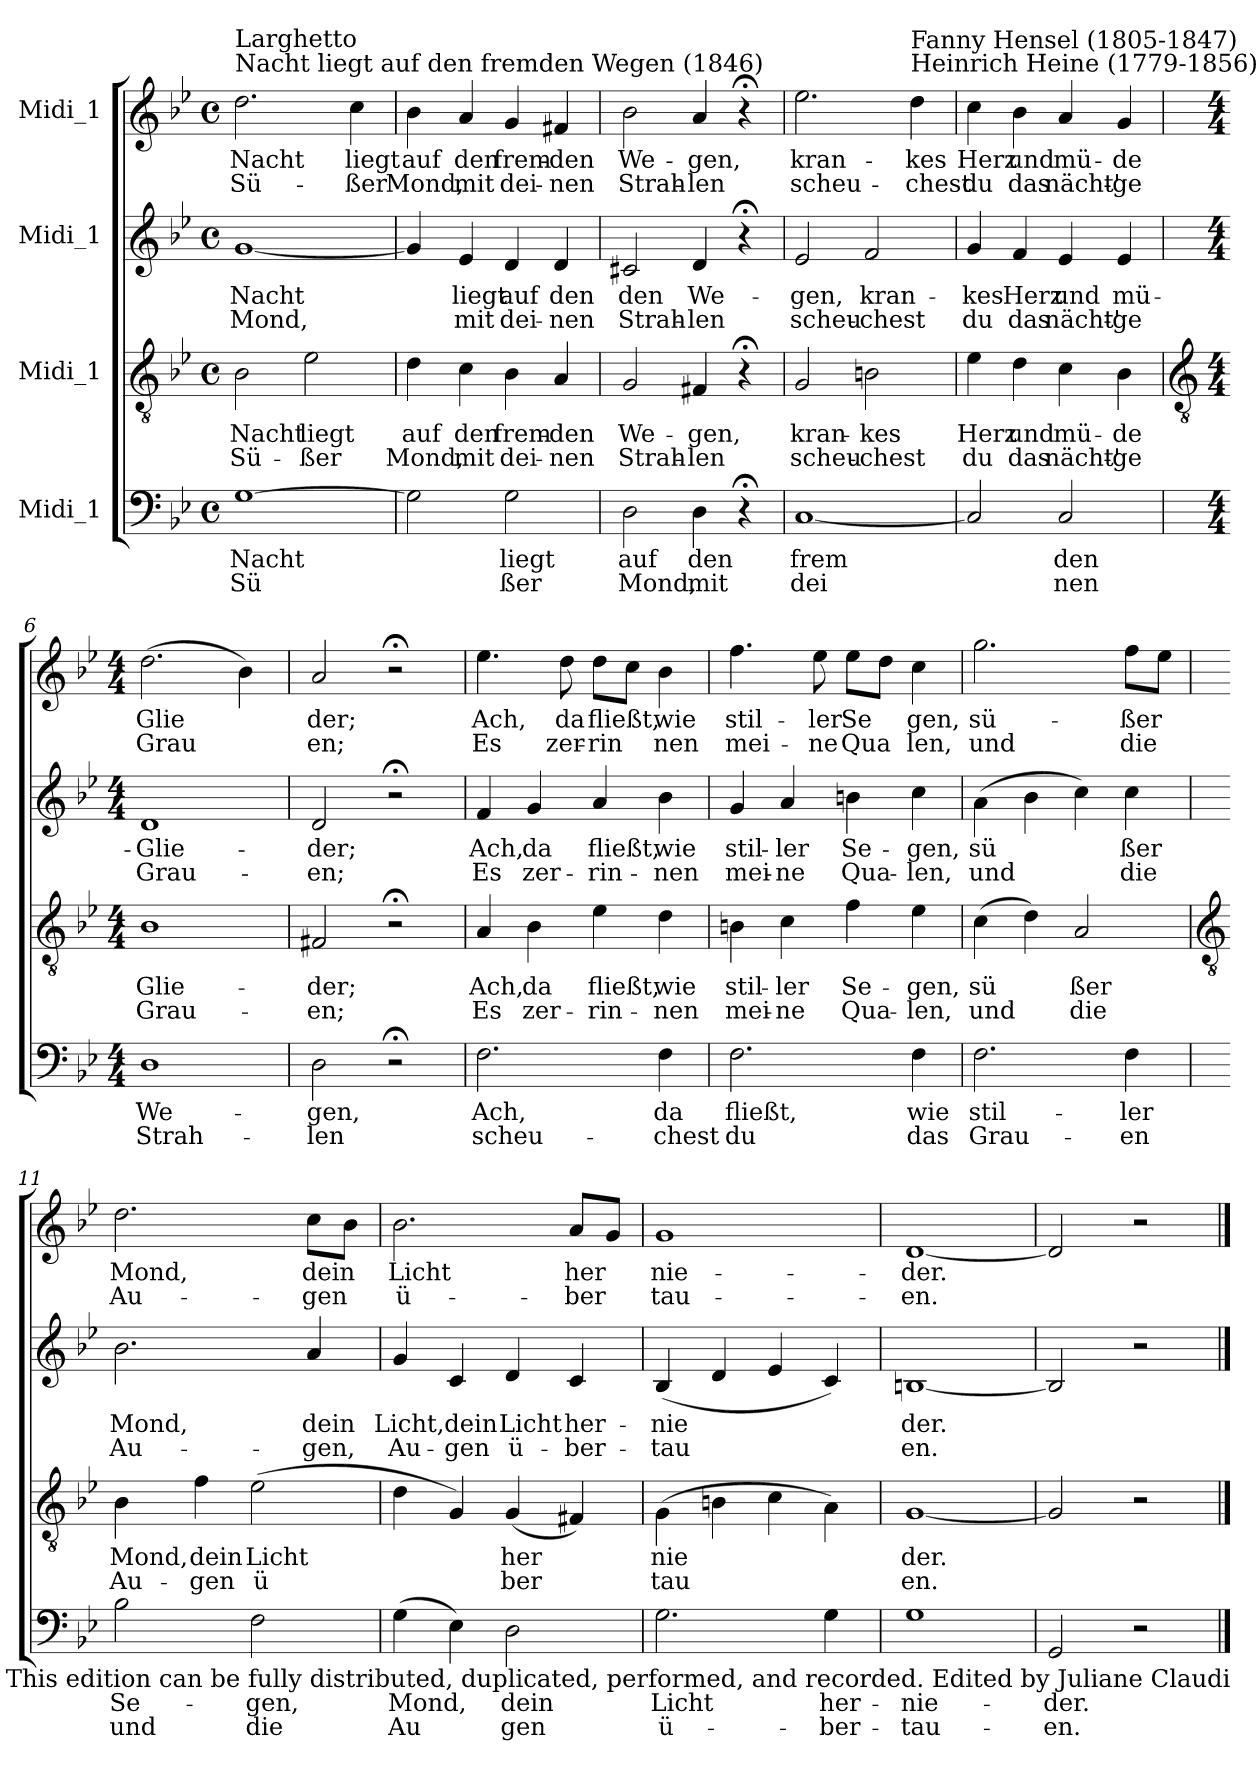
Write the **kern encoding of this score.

**kern	**text	**text	**kern	**text	**text	**kern	**text	**text	**kern	**text	**text
*part4	*part4	*part4	*part3	*part3	*part3	*part2	*part2	*part2	*part1	*part1	*part1
*staff4	*staff4	*staff4	*staff3	*staff3	*staff3	*staff2	*staff2	*staff2	*staff1	*staff1	*staff1
*I"Midi_1	*	*	*I"Midi_1	*	*	*I"Midi_1	*	*	*I"Midi_1	*	*
*clefF4	*	*	*clefGv2	*	*	*clefG2	*	*	*clefG2	*	*
*k[b-e-]	*	*	*k[b-e-]	*	*	*k[b-e-]	*	*	*k[b-e-]	*	*
*B-:	*	*	*B-:	*	*	*B-:	*	*	*B-:	*	*
*M4/4	*	*	*M4/4	*	*	*M4/4	*	*	*M4/4	*	*
*met(c)	*	*	*met(c)	*	*	*met(c)	*	*	*met(c)	*	*
=1	=1	=1	=1	=1	=1	=1	=1	=1	=1	=1	=1
!	!	!	!	!	!	!	!	!	!LO:TX:a:t=Nacht liegt auf den fremden Wegen (1846)	!	!
!	!	!	!	!	!	!	!	!	!LO:TX:a:t=Larghetto	!	!
!	!LO:LY:b	!LO:LY:b	!	!LO:LY:b	!LO:LY:b	!	!LO:LY:b	!LO:LY:b	!	!LO:LY:b	!LO:LY:b
[1G	Nacht	Sü	2B-	Nacht	Sü-	[1g	Nacht	Mond,	2.dd	Nacht	Sü-
!	!	!	!	!LO:LY:b	!LO:LY:b	!	!	!	!	!	!
.	.	.	2e-	-liegt	ßer	.	.	.	.	.	.
!	!	!	!	!	!	!	!	!	!	!LO:LY:b	!LO:LY:b
.	.	.	.	.	.	.	.	.	4cc	-liegt	ßer
=2	=2	=2	=2	=2	=2	=2	=2	=2	=2	=2	=2
!	!	!	!	!LO:LY:b	!LO:LY:b	!	!	!	!	!LO:LY:b	!LO:LY:b
2G]	.	.	4d	auf	Mond,	4g]	.	.	4b-	auf	Mond,
!	!	!	!	!LO:LY:b	!LO:LY:b	!	!LO:LY:b	!LO:LY:b	!	!LO:LY:b	!LO:LY:b
.	.	.	4c	den	mit	4e-	liegt	mit	4a	den	mit
!	!LO:LY:b	!LO:LY:b	!	!LO:LY:b	!LO:LY:b	!	!LO:LY:b	!LO:LY:b	!	!LO:LY:b	!LO:LY:b
2G	liegt	ßer	4B-	frem-	-dei-	4d	auf	dei-	4g	frem-	-dei-
!	!	!	!	!LO:LY:b	!LO:LY:b	!	!LO:LY:b	!LO:LY:b	!	!LO:LY:b	!LO:LY:b
.	.	.	4A	-den	nen	4d	-den	nen	4f#X	-den	nen
=3	=3	=3	=3	=3	=3	=3	=3	=3	=3	=3	=3
!	!LO:LY:b	!LO:LY:b	!	!LO:LY:b	!LO:LY:b	!	!LO:LY:b	!LO:LY:b	!	!LO:LY:b	!LO:LY:b
2D	auf	Mond,	2G	We-	-Strah-	2c#X	den	Strah-	2b-	We-	-Strah-
!	!LO:LY:b	!LO:LY:b	!	!LO:LY:b	!LO:LY:b	!	!LO:LY:b	!LO:LY:b	!	!LO:LY:b	!LO:LY:b
4D	den	mit	4F#X	-gen,	len	4d	-We-	-len	4a	-gen,	len
4r;<	.	.	4r;<	.	.	4r;<	.	.	4r;<	.	.
=4	=4	=4	=4	=4	=4	=4	=4	=4	=4	=4	=4
!	!LO:LY:b	!LO:LY:b	!	!LO:LY:b	!LO:LY:b	!	!LO:LY:b	!LO:LY:b	!	!LO:LY:b	!LO:LY:b
[1C	frem	dei	2G	kran-	-scheu-	2e-	gen,	scheu-	2.ee-	kran-	-scheu-
!	!	!	!	!LO:LY:b	!LO:LY:b	!	!LO:LY:b	!LO:LY:b	!	!	!
.	.	.	2Bn	-kes	chest	2f	-kran-	-chest	.	.	.
!	!	!	!	!	!	!	!	!	!LO:TX:a:t=Fanny Hensel (1805-1847)\nHeinrich Heine (1779-1856)	!	!
!	!	!	!	!	!	!	!	!	!	!LO:LY:b	!LO:LY:b
.	.	.	.	.	.	.	.	.	4dd	-kes	chest
=5	=5	=5	=5	=5	=5	=5	=5	=5	=5	=5	=5
!	!	!	!	!LO:LY:b	!LO:LY:b	!	!LO:LY:b	!LO:LY:b	!	!LO:LY:b	!LO:LY:b
2C]	.	.	4e-	Herz	du	4g	kes	du	4cc	Herz	du
!	!	!	!	!LO:LY:b	!LO:LY:b	!	!LO:LY:b	!LO:LY:b	!	!LO:LY:b	!LO:LY:b
.	.	.	4d	und	das	4f	Herz	das	4b-	und	das
!	!LO:LY:b	!LO:LY:b	!	!LO:LY:b	!LO:LY:b	!	!LO:LY:b	!LO:LY:b	!	!LO:LY:b	!LO:LY:b
2C	den	nen	4c	mü-	-nächt'-	4e-	und	nächt'-	4a	mü-	-nächt'-
!	!	!	!	!LO:LY:b	!LO:LY:b	!	!LO:LY:b	!LO:LY:b	!	!LO:LY:b	!LO:LY:b
.	.	.	4B-	-de	ge	4e-	-mü-	-ge	4g	-de	ge
!!LO:LB:g=z
=6	=6	=6	=6	=6	=6	=6	=6	=6	=6	=6	=6
*	*	*	*clefGv2	*	*	*	*	*	*	*	*
*M4/4	*	*	*M4/4	*	*	*M4/4	*	*	*M4/4	*	*
!	!LO:LY:b	!LO:LY:b	!	!LO:LY:b	!LO:LY:b	!	!LO:LY:b	!LO:LY:b	!	!LO:LY:b	!LO:LY:b
1D	We-	-Strah-	1B-	Glie-	-Grau-	1d	Glie-	-Grau-	(>2.dd	Glie	Grau
.	.	.	.	.	.	.	.	.	4b-)	.	.
=7	=7	=7	=7	=7	=7	=7	=7	=7	=7	=7	=7
!	!LO:LY:b	!LO:LY:b	!	!LO:LY:b	!LO:LY:b	!	!LO:LY:b	!LO:LY:b	!	!LO:LY:b	!LO:LY:b
2D	-gen,	len	2F#X	-der;	en;	2d	-der;	en;	2a	der;	en;
2r;<	.	.	2r;<	.	.	2r;<	.	.	2r;<	.	.
=8	=8	=8	=8	=8	=8	=8	=8	=8	=8	=8	=8
!	!LO:LY:b	!LO:LY:b	!	!LO:LY:b	!LO:LY:b	!	!LO:LY:b	!LO:LY:b	!	!LO:LY:b	!LO:LY:b
2.F	Ach,	scheu-	4A	Ach,	Es	4f	Ach,	Es	4.ee-	Ach,	Es
!	!	!	!	!LO:LY:b	!LO:LY:b	!	!LO:LY:b	!LO:LY:b	!	!	!
.	.	.	4B-	da	zer-	4g	da	zer-	.	.	.
!	!	!	!	!	!	!	!	!	!	!LO:LY:b	!LO:LY:b
.	.	.	.	.	.	.	.	.	8dd	da	zer-
!	!	!	!	!LO:LY:b	!LO:LY:b	!	!LO:LY:b	!LO:LY:b	!	!LO:LY:b	!LO:LY:b
.	.	.	4e-	-fließt,	rin-	4a	-fließt,	rin-	8ddL	-fließt,	rin
.	.	.	.	.	.	.	.	.	8ccJ	.	.
!	!LO:LY:b	!LO:LY:b	!	!LO:LY:b	!LO:LY:b	!	!LO:LY:b	!LO:LY:b	!	!LO:LY:b	!LO:LY:b
4F	-da	chest	4d	-wie	nen	4b-	-wie	nen	4b-	wie	nen
=9	=9	=9	=9	=9	=9	=9	=9	=9	=9	=9	=9
!	!LO:LY:b	!LO:LY:b	!	!LO:LY:b	!LO:LY:b	!	!LO:LY:b	!LO:LY:b	!	!LO:LY:b	!LO:LY:b
2.F	fließt,	du	4Bn	stil-	-mei-	4g	stil-	-mei-	4.ff	stil-	-mei-
!	!	!	!	!LO:LY:b	!LO:LY:b	!	!LO:LY:b	!LO:LY:b	!	!	!
.	.	.	4c	-ler	ne	4a	-ler	ne	.	.	.
!	!	!	!	!	!	!	!	!	!	!LO:LY:b	!LO:LY:b
.	.	.	.	.	.	.	.	.	8ee-	-ler	ne
!	!	!	!	!LO:LY:b	!LO:LY:b	!	!LO:LY:b	!LO:LY:b	!	!LO:LY:b	!LO:LY:b
.	.	.	4f	Se-	-Qua-	4bn	Se-	-Qua-	8ee-L	Se	Qua
.	.	.	.	.	.	.	.	.	8ddJ	.	.
!	!LO:LY:b	!LO:LY:b	!	!LO:LY:b	!LO:LY:b	!	!LO:LY:b	!LO:LY:b	!	!LO:LY:b	!LO:LY:b
4F	wie	das	4e-	-gen,	len,	4cc	-gen,	len,	4cc	gen,	len,
=10	=10	=10	=10	=10	=10	=10	=10	=10	=10	=10	=10
!	!LO:LY:b	!LO:LY:b	!	!LO:LY:b	!LO:LY:b	!	!LO:LY:b	!LO:LY:b	!	!LO:LY:b	!LO:LY:b
2.F	stil-	-Grau-	(>4c	sü	und	(>4a\	sü	und	2.gg	sü-	-und
.	.	.	4d)	.	.	4b-	.	.	.	.	.
!	!	!	!	!LO:LY:b	!LO:LY:b	!	!	!	!	!	!
.	.	.	2A	ßer	die	4cc)	.	.	.	.	.
!	!LO:LY:b	!LO:LY:b	!	!	!	!	!LO:LY:b	!LO:LY:b	!	!LO:LY:b	!LO:LY:b
4F	-ler	en	.	.	.	4cc	ßer	die	8ffL	ßer	die
.	.	.	.	.	.	.	.	.	8ee-J	.	.
!!LO:LB:g=z
=11	=11	=11	=11	=11	=11	=11	=11	=11	=11	=11	=11
*	*	*	*clefGv2	*	*	*	*	*	*	*	*
!	!LO:LY:b	!LO:LY:b	!	!LO:LY:b	!LO:LY:b	!	!LO:LY:b	!LO:LY:b	!	!LO:LY:b	!LO:LY:b
2B-	Se-	-und	4B-	Mond,	Au-	2.b-	Mond,	Au-	2.dd	Mond,	Au-
!	!	!	!	!LO:LY:b	!LO:LY:b	!	!	!	!	!	!
.	.	.	4f	-dein	gen	.	.	.	.	.	.
!	!LO:LY:b	!LO:LY:b	!	!LO:LY:b	!LO:LY:b	!	!	!	!	!	!
2F	gen,	die	(>2e-	Licht	ü	.	.	.	.	.	.
!	!	!	!	!	!	!	!LO:LY:b	!LO:LY:b	!	!LO:LY:b	!LO:LY:b
.	.	.	.	.	.	4a	-dein	gen,	8ccL	-dein	gen
.	.	.	.	.	.	.	.	.	8b-J	.	.
=12	=12	=12	=12	=12	=12	=12	=12	=12	=12	=12	=12
!	!LO:LY:b	!LO:LY:b	!	!	!	!	!LO:LY:b	!LO:LY:b	!	!LO:LY:b	!LO:LY:b
(>4G	Mond,	Au	4d	.	.	4g	Licht,	Au-	2.b-	Licht	ü-
!	!	!	!	!	!	!	!LO:LY:b	!LO:LY:b	!	!	!
4E-)	.	.	4G)	.	.	4c	-dein	gen	.	.	.
!LO:TX:b:cj:t=© 2011 by CPDL. This edition can be fully distributed, duplicated, performed, and recorded. Edited by Juliane Claudi	!	!	!	!	!	!	!	!	!	!	!
!	!LO:LY:b	!LO:LY:b	!	!LO:LY:b	!LO:LY:b	!	!LO:LY:b	!LO:LY:b	!	!	!
2D	dein	gen	(<4G	her	ber	4d	Licht	ü-	.	.	.
!	!	!	!	!	!	!	!LO:LY:b	!LO:LY:b	!	!LO:LY:b	!LO:LY:b
.	.	.	4F#X)	.	.	4c	-her-	-ber-	8aL	-her	ber
.	.	.	.	.	.	.	.	.	8gJ	.	.
=13	=13	=13	=13	=13	=13	=13	=13	=13	=13	=13	=13
!	!LO:LY:b	!LO:LY:b	!	!LO:LY:b	!LO:LY:b	!	!LO:LY:b	!LO:LY:b	!	!LO:LY:b	!LO:LY:b
2.G	Licht	ü-	(>4G\	nie	tau	(<4B-	-nie	tau	1g	nie-	-tau-
.	.	.	4Bn	.	.	4d	.	.	.	.	.
.	.	.	4c	.	.	4e-	.	.	.	.	.
!	!LO:LY:b	!LO:LY:b	!	!	!	!	!	!	!	!	!
4G	-her-	-ber-	4A\)	.	.	4c)	.	.	.	.	.
=14	=14	=14	=14	=14	=14	=14	=14	=14	=14	=14	=14
!	!LO:LY:b	!LO:LY:b	!	!LO:LY:b	!LO:LY:b	!	!LO:LY:b	!LO:LY:b	!	!LO:LY:b	!LO:LY:b
1G	-nie-	-tau-	[1G	der.	en.	[1Bn	der.	en.	[1d	-der.	en.
=15	=15	=15	=15	=15	=15	=15	=15	=15	=15	=15	=15
!	!LO:LY:b	!LO:LY:b	!	!	!	!	!	!	!	!	!
2GG	-der.	en.	2G]	.	.	2B]	.	.	2d]	.	.
2r	.	.	2r	.	.	2r	.	.	2r	.	.
==	==	==	==	==	==	==	==	==	==	==	==
*-	*-	*-	*-	*-	*-	*-	*-	*-	*-	*-	*-
